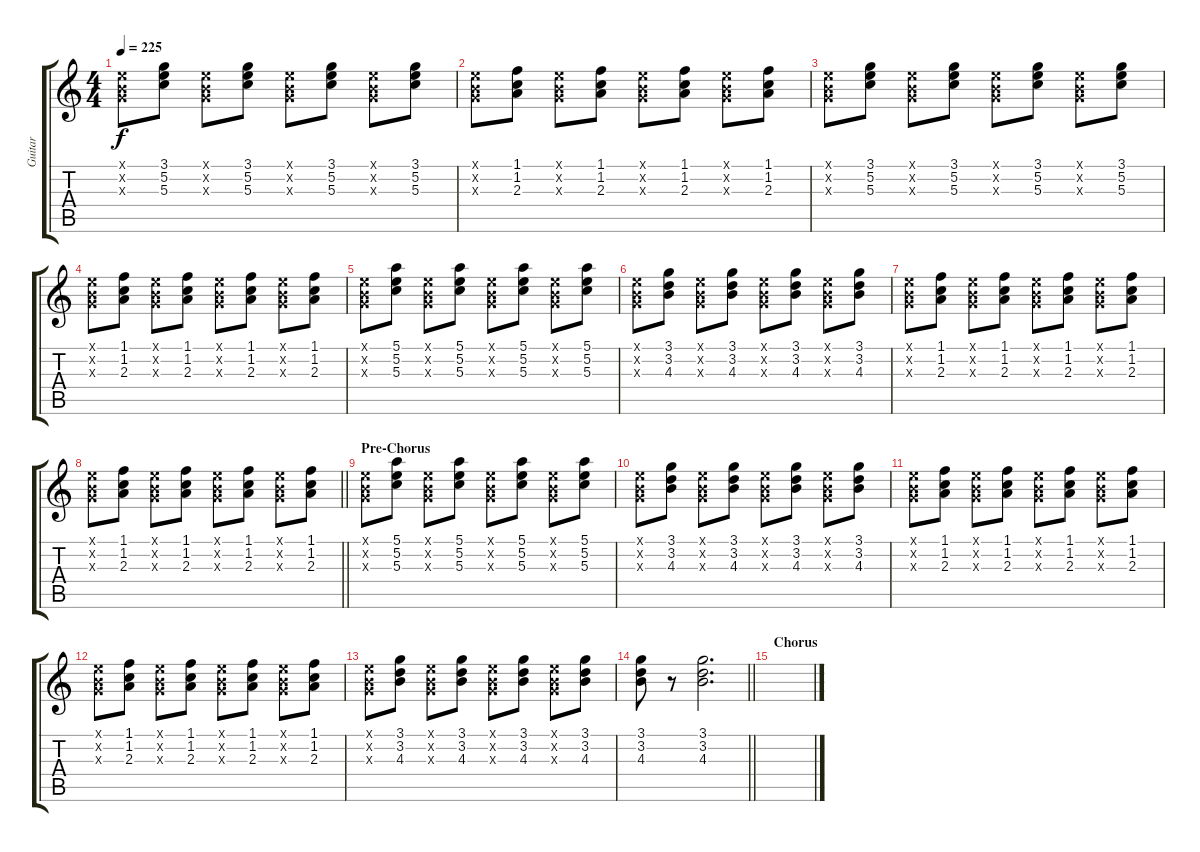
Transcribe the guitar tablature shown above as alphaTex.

\track ("Guitar" "Guitar") {instrument electricguitarclean}
\staff {score tabs}
\tuning (E4 B3 G3 D3 A2 E2) {hide}
\ts (4 4)
\tempo 225
\clef g2
\ks c
(0.1{x} 0.2{x} 0.3{x}).8{dy f} (3.1 5.2 5.3).8 (0.1{x} 0.2{x} 0.3{x}).8 (3.1 5.2 5.3).8 (0.1{x} 0.2{x} 0.3{x}).8 (3.1 5.2 5.3).8 (0.1{x} 0.2{x} 0.3{x}).8 (3.1 5.2 5.3).8 |
(0.1{x} 0.2{x} 0.3{x}).8 (1.1 1.2 2.3).8 (0.1{x} 0.2{x} 0.3{x}).8 (1.1 1.2 2.3).8 (0.1{x} 0.2{x} 0.3{x}).8 (1.1 1.2 2.3).8 (0.1{x} 0.2{x} 0.3{x}).8 (1.1 1.2 2.3).8 |
(0.1{x} 0.2{x} 0.3{x}).8 (3.1 5.2 5.3).8 (0.1{x} 0.2{x} 0.3{x}).8 (3.1 5.2 5.3).8 (0.1{x} 0.2{x} 0.3{x}).8 (3.1 5.2 5.3).8 (0.1{x} 0.2{x} 0.3{x}).8 (3.1 5.2 5.3).8 |
(0.1{x} 0.2{x} 0.3{x}).8 (1.1 1.2 2.3).8 (0.1{x} 0.2{x} 0.3{x}).8 (1.1 1.2 2.3).8 (0.1{x} 0.2{x} 0.3{x}).8 (1.1 1.2 2.3).8 (0.1{x} 0.2{x} 0.3{x}).8 (1.1 1.2 2.3).8 |
(0.1{x} 0.2{x} 0.3{x}).8 (5.1 5.2 5.3).8 (0.1{x} 0.2{x} 0.3{x}).8 (5.1 5.2 5.3).8 (0.1{x} 0.2{x} 0.3{x}).8 (5.1 5.2 5.3).8 (0.1{x} 0.2{x} 0.3{x}).8 (5.1 5.2 5.3).8 |
(0.1{x} 0.2{x} 0.3{x}).8 (3.1 3.2 4.3).8 (0.1{x} 0.2{x} 0.3{x}).8 (3.1 3.2 4.3).8 (0.1{x} 0.2{x} 0.3{x}).8 (3.1 3.2 4.3).8 (0.1{x} 0.2{x} 0.3{x}).8 (3.1 3.2 4.3).8 |
(0.1{x} 0.2{x} 0.3{x}).8 (1.1 1.2 2.3).8 (0.1{x} 0.2{x} 0.3{x}).8 (1.1 1.2 2.3).8 (0.1{x} 0.2{x} 0.3{x}).8 (1.1 1.2 2.3).8 (0.1{x} 0.2{x} 0.3{x}).8 (1.1 1.2 2.3).8 |
\barLineRight lightlight
(0.1{x} 0.2{x} 0.3{x}).8 (1.1 1.2 2.3).8 (0.1{x} 0.2{x} 0.3{x}).8 (1.1 1.2 2.3).8 (0.1{x} 0.2{x} 0.3{x}).8 (1.1 1.2 2.3).8 (0.1{x} 0.2{x} 0.3{x}).8 (1.1 1.2 2.3).8 |
\section ("" "Pre-Chorus")
(0.1{x} 0.2{x} 0.3{x}).8 (5.1 5.2 5.3).8 (0.1{x} 0.2{x} 0.3{x}).8 (5.1 5.2 5.3).8 (0.1{x} 0.2{x} 0.3{x}).8 (5.1 5.2 5.3).8 (0.1{x} 0.2{x} 0.3{x}).8 (5.1 5.2 5.3).8 |
(0.1{x} 0.2{x} 0.3{x}).8 (3.1 3.2 4.3).8 (0.1{x} 0.2{x} 0.3{x}).8 (3.1 3.2 4.3).8 (0.1{x} 0.2{x} 0.3{x}).8 (3.1 3.2 4.3).8 (0.1{x} 0.2{x} 0.3{x}).8 (3.1 3.2 4.3).8 |
(0.1{x} 0.2{x} 0.3{x}).8 (1.1 1.2 2.3).8 (0.1{x} 0.2{x} 0.3{x}).8 (1.1 1.2 2.3).8 (0.1{x} 0.2{x} 0.3{x}).8 (1.1 1.2 2.3).8 (0.1{x} 0.2{x} 0.3{x}).8 (1.1 1.2 2.3).8 |
(0.1{x} 0.2{x} 0.3{x}).8 (1.1 1.2 2.3).8 (0.1{x} 0.2{x} 0.3{x}).8 (1.1 1.2 2.3).8 (0.1{x} 0.2{x} 0.3{x}).8 (1.1 1.2 2.3).8 (0.1{x} 0.2{x} 0.3{x}).8 (1.1 1.2 2.3).8 |
(0.1{x} 0.2{x} 0.3{x}).8 (3.1 3.2 4.3).8 (0.1{x} 0.2{x} 0.3{x}).8 (3.1 3.2 4.3).8 (0.1{x} 0.2{x} 0.3{x}).8 (3.1 3.2 4.3).8 (0.1{x} 0.2{x} 0.3{x}).8 (3.1 3.2 4.3).8 |
\barLineRight lightlight
(3.1 3.2 4.3).8 r.8 (3.1 3.2 4.3).2{d} |
\section ("" "Chorus")
